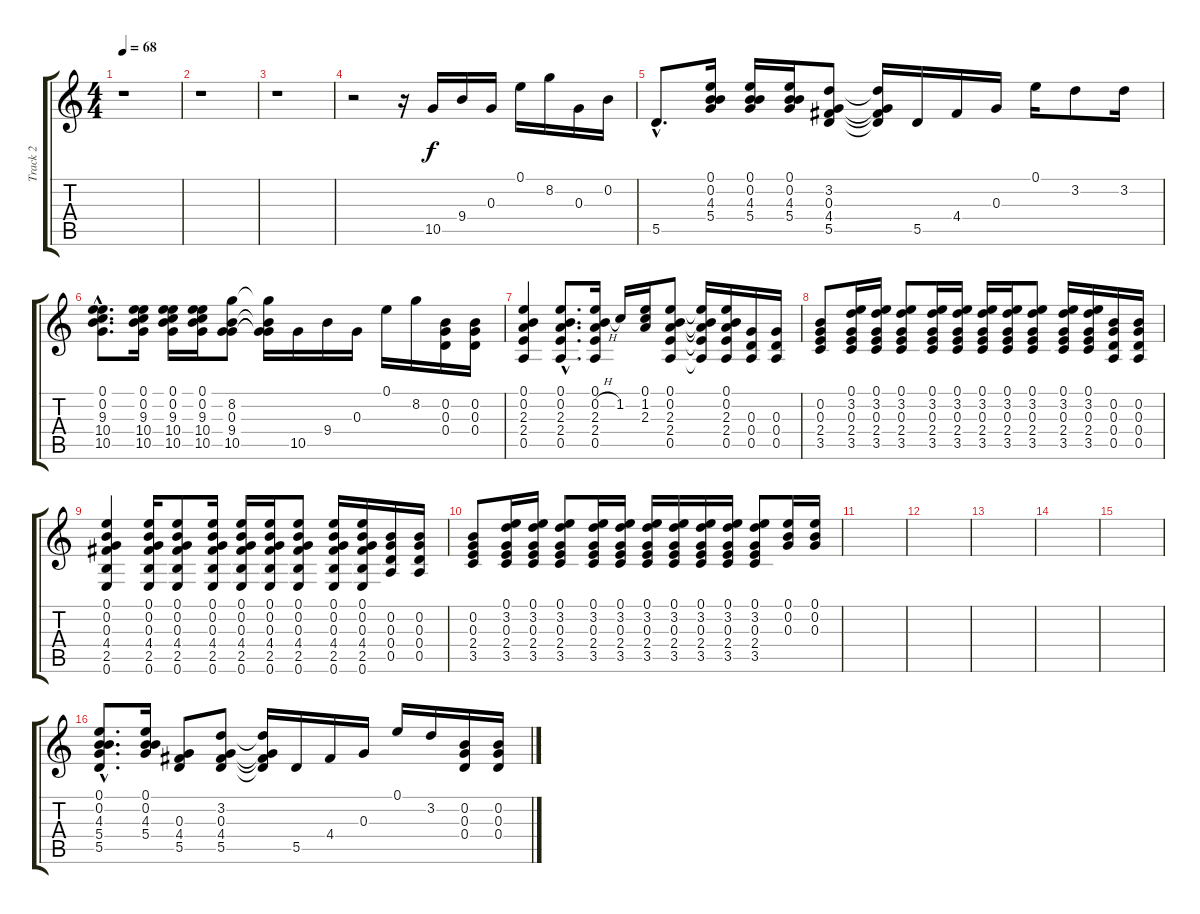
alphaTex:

\track ("Track 2" "Track 2") {instrument electricguitarclean}
\staff {score tabs}
\tuning (E4 B3 G3 D3 A2 E2) {hide}
\ts (4 4)
\tempo 68
\clef g2
\ks c
r.1{dy f instrument electricguitarclean} |
r.1 |
r.1 |
r.2 r.16 10.5.16 9.4.16 0.3.16 0.1.16 8.2.16 0.3.16 0.2.16 |
5.5{hac}.8{d} (0.1 0.2 4.3 5.4).16 (0.1 0.2 4.3 5.4).16 (0.1 0.2 4.3 5.4).16 (3.2 0.3 4.4 5.5).8 (3.2{t} 0.3{t} 4.4{t} 5.5{t}).16 5.5.16 4.4.16 0.3.16 0.1.16 3.2.8 3.2.16 |
(0.1{hac} 0.2{hac} 9.3{hac} 10.4{hac} 10.5{hac}).8{d} (0.1 0.2 9.3 10.4 10.5).16 (0.1 0.2 9.3 10.4 10.5).16 (0.1 0.2 9.3 10.4 10.5).16 (8.2 0.3 9.4 10.5).8 (8.2{t} 0.3{t} 9.4{t} 10.5{t}).16 10.5.16 9.4.16 0.3.16 0.1.16 8.2.16 (0.2 0.3 0.4).16 (0.2 0.3 0.4).16 |
(0.1 0.2 2.3 2.4 0.5).4 (0.1{hac} 0.2{hac} 2.3{hac} 2.4{hac} 0.5{hac}).8{d} (0.1 0.2{h} 2.3 2.4 0.5).16 1.2.16 (0.1 1.2 2.3).16 (0.1 0.2 2.3 2.4 0.5).8 (0.1{t} 0.2{t} 2.3{t} 2.4{t} 0.5{t}).16 (0.1 0.2 2.3 2.4 0.5).16 (0.3 0.4 0.5).16 (0.3 0.4 0.5).16 |
(0.2 0.3 2.4 3.5).8 (0.1 3.2 0.3 2.4 3.5).16 (0.1 3.2 0.3 2.4 3.5).16 (0.1 3.2 0.3 2.4 3.5).8 (0.1 3.2 0.3 2.4 3.5).16 (0.1 3.2 0.3 2.4 3.5).16 (0.1 3.2 0.3 2.4 3.5).16 (0.1 3.2 0.3 2.4 3.5).16 (0.1 3.2 0.3 2.4 3.5).8 (0.1 3.2 0.3 2.4 3.5).16 (0.1 3.2 0.3 2.4 3.5).16 (0.2 0.3 0.4 0.5).16 (0.2 0.3 0.4 0.5).16 |
(0.1 0.2 0.3 4.4 2.5 0.6).4 (0.1 0.2 0.3 4.4 2.5 0.6).16 (0.1 0.2 0.3 4.4 2.5 0.6).8 (0.1 0.2 0.3 4.4 2.5 0.6).16 (0.1 0.2 0.3 4.4 2.5 0.6).16 (0.1 0.2 0.3 4.4 2.5 0.6).16 (0.1 0.2 0.3 4.4 2.5 0.6).8 (0.1 0.2 0.3 4.4 2.5 0.6).16 (0.1 0.2 0.3 4.4 2.5 0.6).16 (0.2 0.3 0.4 0.5).16 (0.2 0.3 0.4 0.5).16 |
(0.2 0.3 2.4 3.5).8 (0.1 3.2 0.3 2.4 3.5).16 (0.1 3.2 0.3 2.4 3.5).16 (0.1 3.2 0.3 2.4 3.5).8 (0.1 3.2 0.3 2.4 3.5).16 (0.1 3.2 0.3 2.4 3.5).16 (0.1 3.2 0.3 2.4 3.5).16 (0.1 3.2 0.3 2.4 3.5).16 (0.1 3.2 0.3 2.4 3.5).16 (0.1 3.2 0.3 2.4 3.5).16 (0.1 3.2 0.3 2.4 3.5).8 (0.1 0.2 0.3).16 (0.1 0.2 0.3).16 |
|
|
|
|
|
(0.1{hac} 0.2{hac} 4.3{hac} 5.4{hac} 5.5{hac}).8{d} (0.1 0.2 4.3 5.4).16 (0.3 4.4 5.5).8 (3.2 0.3 4.4 5.5).8 (3.2{t} 0.3{t} 4.4{t} 5.5{t}).16 5.5.16 4.4.16 0.3.16 0.1.16 3.2.16 (0.2 0.3 0.4).16 (0.2 0.3 0.4).16
